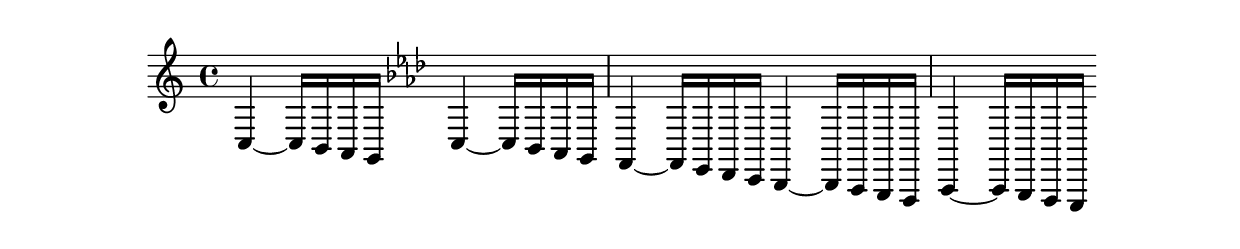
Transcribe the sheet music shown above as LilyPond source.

\version "2.18.2"
\book {
  \header {
  }

  \bookpart {
    <<
    \new Staff = Staff \with { }
    \context Staff = Staff {
      \relative c {
        << \new Voice = "voice1" {
          c4 ~ c16 b a g
          %{in macros%}
          \key aes \major
          c4 ~ c16 bes aes g

          %{short tie%}
          f4 ~ f16 ees des c
          bes4 ~ bes16 aes g f

          %{short tie in macro%}
          aes4 ~ aes16 g f ees
        } >>
      }
    }
    >>
  }
}
